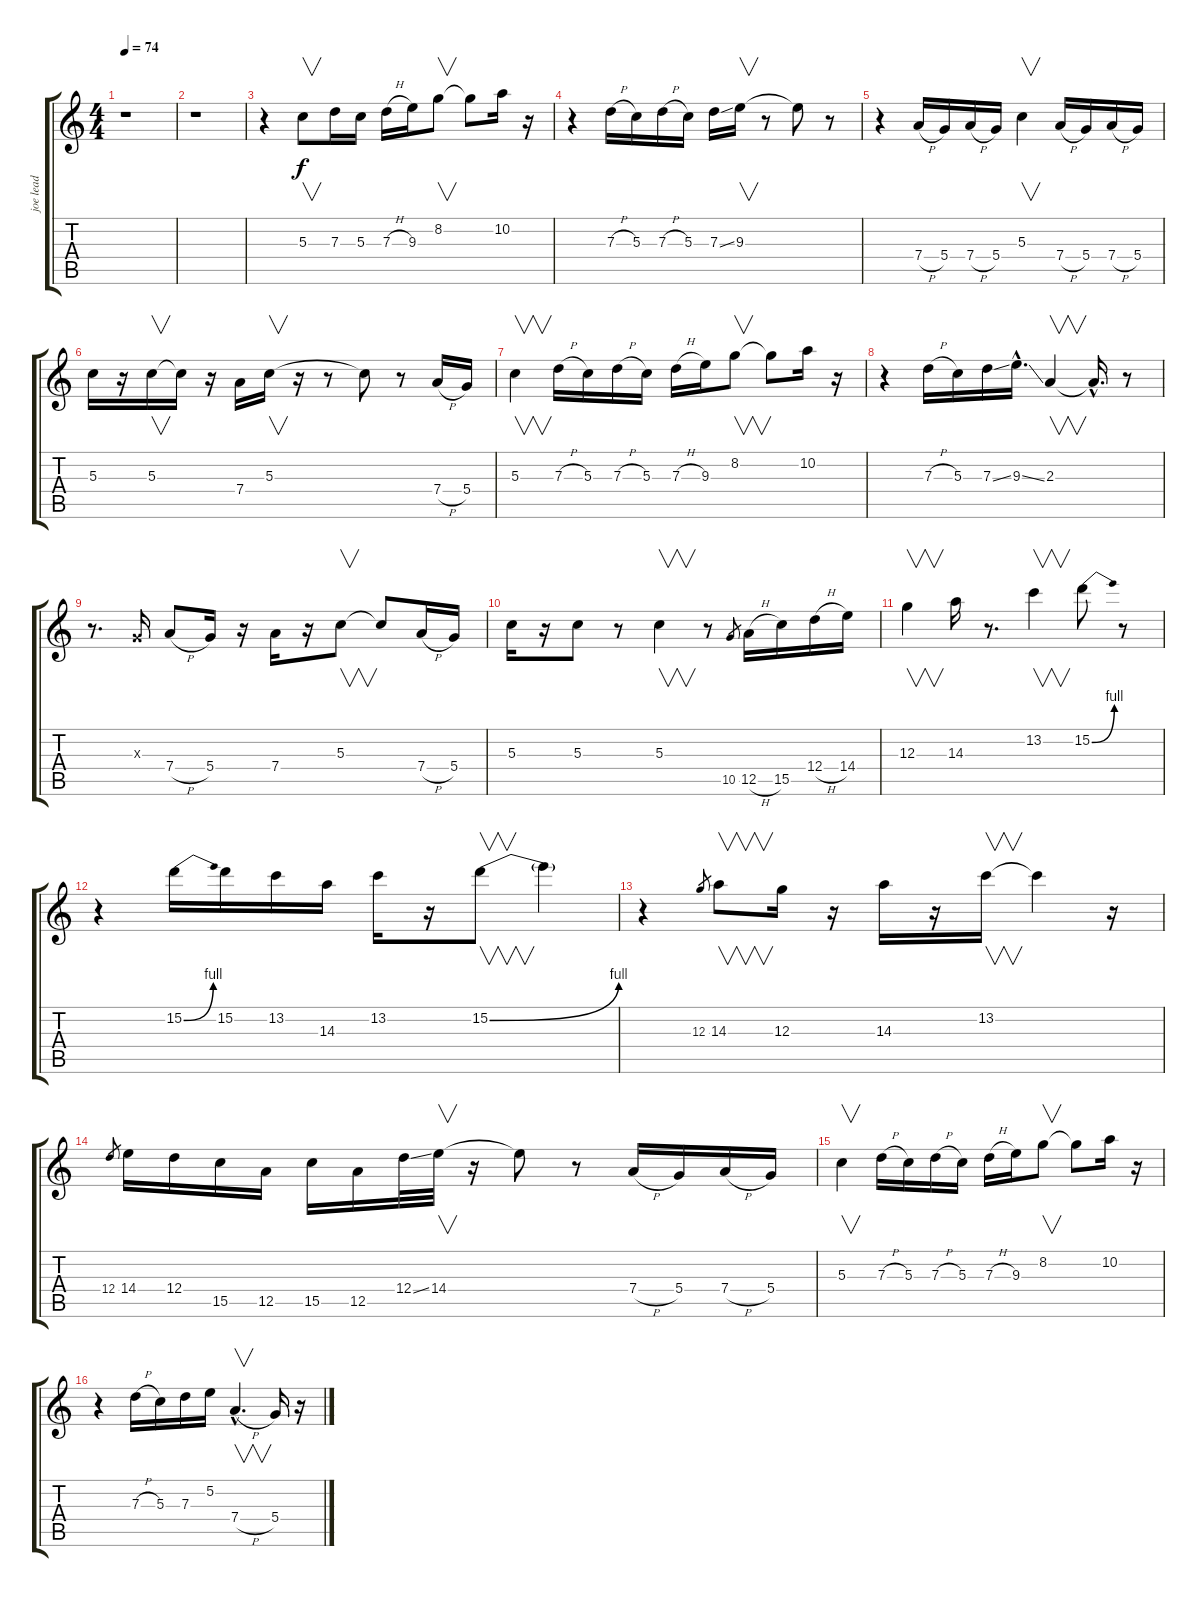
\track ("joe lead " "joe lead ") {instrument distortionguitar}
\staff {score tabs}
\tuning (E4 B3 G3 D3 A2 E2) {hide}
\ts (4 4)
\tempo 74
\clef g2
\ks c
r.1{dy f instrument distortionguitar} |
r.1 |
r.4 5.3.8{v} 7.3.16 5.3.16 7.3{h}.16 9.3.16 8.2.8{v} 8.2{t}.8 10.2.16 r.16 |
r.4 7.3{h}.16 5.3.16 7.3{h}.16 5.3.16 7.3{ss}.16 9.3.16{v} r.8 9.3{t}.8 r.8 |
r.4 7.4{h}.16 5.4.16 7.4{h}.16 5.4.16 5.3.4{v} 7.4{h}.16 5.4.16 7.4{h}.16 5.4.16 |
5.3.16 r.16 5.3.16{v} 5.3{t}.16 r.16 7.4.16 5.3.16{v} r.16 r.8 5.3{t}.8 r.8 7.4{h}.16 5.4.16 |
5.3.4{v} 7.3{h}.16 5.3.16 7.3{h}.16 5.3.16 7.3{h}.16 9.3.16 8.2.8{v} 8.2{t}.8 10.2.16 r.16 |
r.4 7.3{h}.16 5.3.16 7.3{ss}.16 9.3{ss hac}.16{d} 2.3.4{v} 2.3{hac t}.16{d} r.8 |
r.8{d} 0.3{x}.16 7.4{h}.8 5.4.16 r.16 7.4.16 r.16 5.3.8{v} 5.3{t}.8 7.4{h}.16 5.4.16 |
5.3.16 r.16 5.3.8 r.8 5.3.4{v} r.8 10.5.8{gr} 12.5{h}.16 15.5.16 12.4{h}.16 14.4.16 |
12.3.4{v} 14.3.16 r.8{d} 13.2.4{v} 15.2{be (bend 0 0 60 4)}.8 r.8 |
r.4 15.2{be (bend 0 0 60 4)}.16 15.2.16 13.2.16 14.3.16 13.2.16 r.16 15.2{be (bend 0 0 60 4)}.8{v} 15.2{t}.4 |
r.4 12.3.8{gr} 14.3.8{v} 12.3.16 r.16 14.3.16 r.16 13.2.16{v} 13.2{t}.4 r.16 |
12.4.8{gr} 14.4.16 12.4.16 15.5.16 12.5.16 15.5.16 12.5.16 12.4{ss}.32 14.4.32{v} r.16 14.4{t}.8 r.8 7.4{h}.16 5.4.16 7.4{h}.16 5.4.16 |
5.3.4{v} 7.3{h}.16 5.3.16 7.3{h}.16 5.3.16 7.3{h}.16 9.3.16 8.2.8{v} 8.2{t}.8 10.2.16 r.16 |
r.4 7.3{h}.16 5.3.16 7.3.16 5.2.16 7.4{h hac}.4{v d} 5.4.16 r.16
